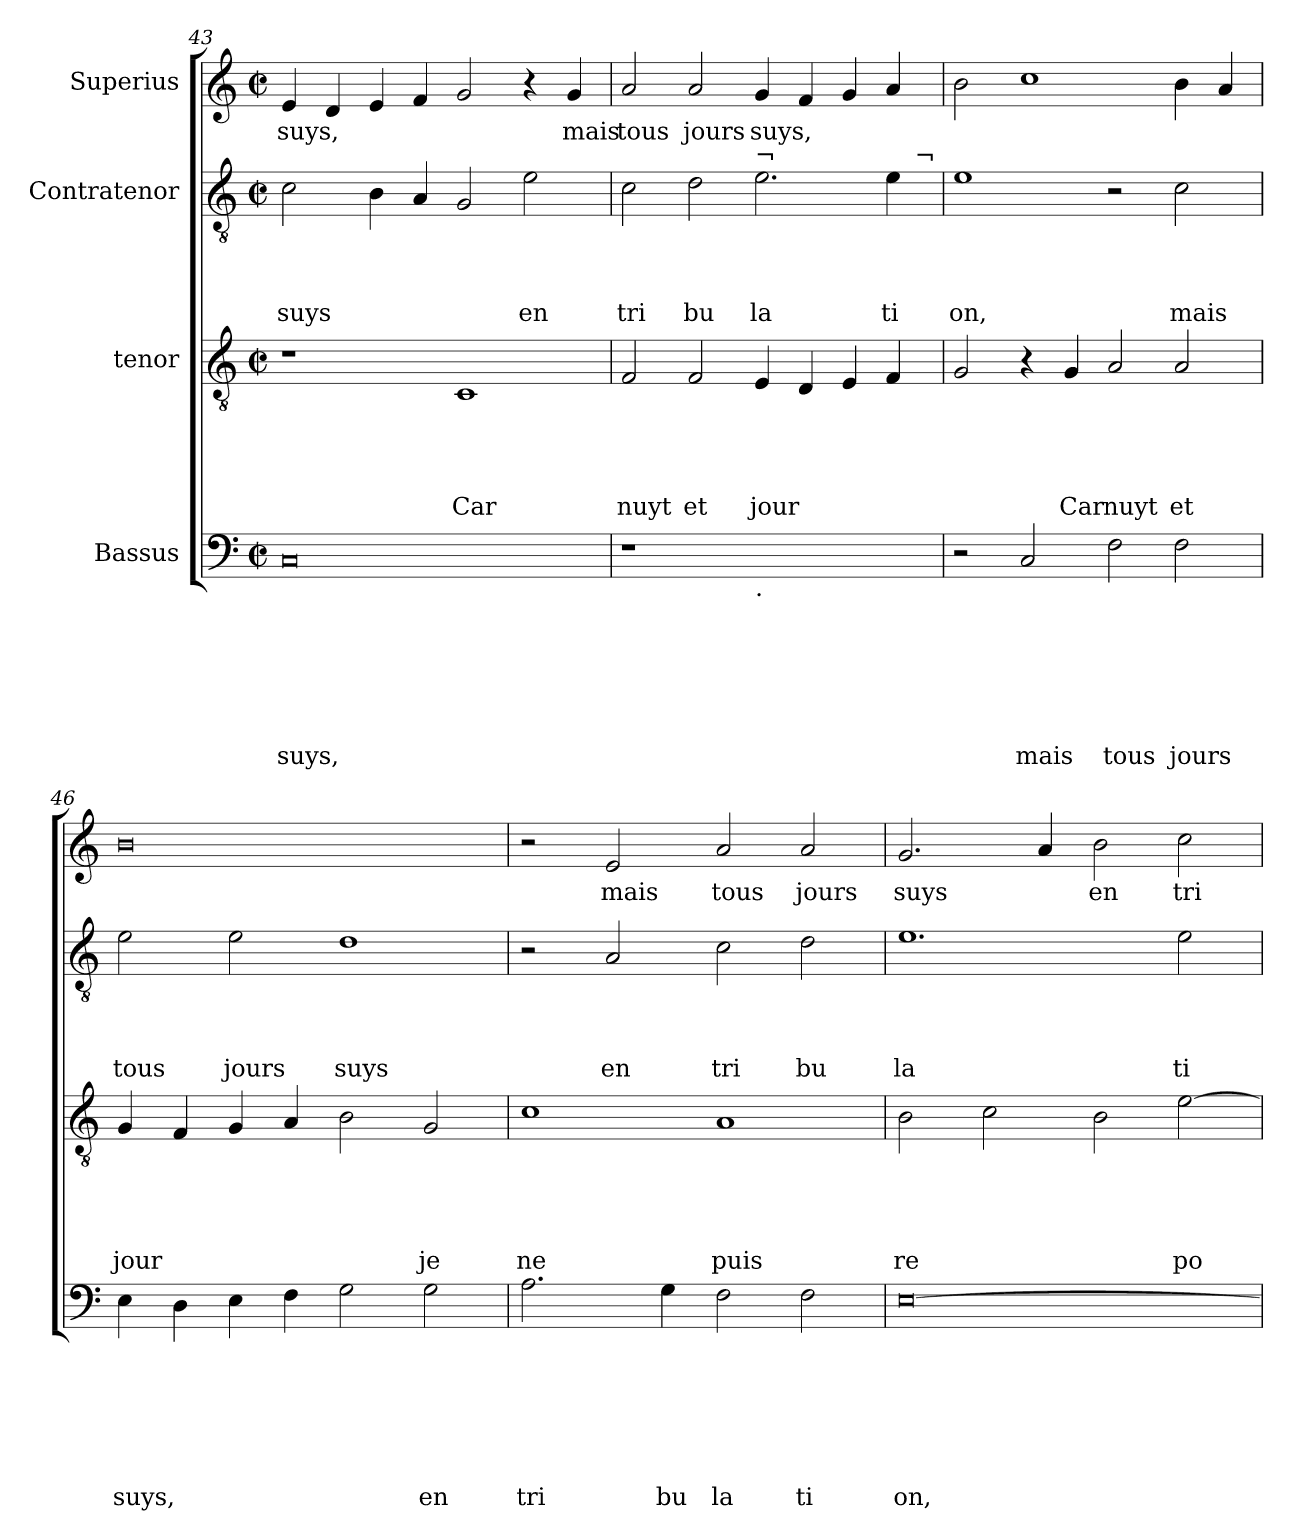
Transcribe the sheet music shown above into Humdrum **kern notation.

**kern	**text	**text	**text	**text	**text	**text	**text	**kern	**text	**text	**text	**text	**text	**kern	**text	**text	**text	**text	**kern	**text
*part4	*part4	*part4	*part4	*part4	*part4	*part4	*part4	*part3	*part3	*part3	*part3	*part3	*part3	*part2	*part2	*part2	*part2	*part2	*part1	*part1
*staff4	*staff4	*staff4	*staff4	*staff4	*staff4	*staff4	*staff4	*staff3	*staff3	*staff3	*staff3	*staff3	*staff3	*staff2	*staff2	*staff2	*staff2	*staff2	*staff1	*staff1
*I"Bassus	*	*	*	*	*	*	*	*I"tenor	*	*	*	*	*	*I"Contratenor	*	*	*	*	*I"Superius	*
!!LO:PB:g=z
*clefF4	*	*	*	*	*	*	*	*clefGv2	*	*	*	*	*	*clefGv2	*	*	*	*	*clefG2	*
*k[]	*	*	*	*	*	*	*	*k[]	*	*	*	*	*	*k[]	*	*	*	*	*k[]	*
*C:	*	*	*	*	*	*	*	*C:	*	*	*	*	*	*C:	*	*	*	*	*C:	*
*M2/2	*	*	*	*	*	*	*	*M2/2	*	*	*	*	*	*M2/2	*	*	*	*	*M2/2	*
*met(c|)	*	*	*	*	*	*	*	*met(c|)	*	*	*	*	*	*met(c|)	*	*	*	*	*met(c|)	*
=43	=43	=43	=43	=43	=43	=43	=43	=43	=43	=43	=43	=43	=43	=43	=43	=43	=43	=43	=43	=43
!	!	!	!	!	!	!	!LO:LY:b	!	!	!	!	!	!	!	!	!	!	!LO:LY:b	!	!LO:LY:b
0C	.	.	.	.	.	.	suys,	1r	.	.	.	.	.	2c\	.	.	.	suys	4e/	suys,
.	.	.	.	.	.	.	.	.	.	.	.	.	.	.	.	.	.	.	4d/	.
.	.	.	.	.	.	.	.	.	.	.	.	.	.	4B\	.	.	.	.	4e/	.
.	.	.	.	.	.	.	.	.	.	.	.	.	.	4A/	.	.	.	.	4f/	.
!	!	!	!	!	!	!	!	!	!	!	!	!	!LO:LY:b	!	!	!	!	!	!	!
.	.	.	.	.	.	.	.	1C	.	.	.	.	Car	2G/	.	.	.	.	2g/	.
!	!	!	!	!	!	!	!	!	!	!	!	!	!	!	!	!	!	!LO:LY:b	!	!
.	.	.	.	.	.	.	.	.	.	.	.	.	.	2e\	.	.	.	en	4r	.
!	!	!	!	!	!	!	!	!	!	!	!	!	!	!	!	!	!	!	!	!LO:LY:b
.	.	.	.	.	.	.	.	.	.	.	.	.	.	.	.	.	.	.	4g/	mais
=44	=44	=44	=44	=44	=44	=44	=44	=44	=44	=44	=44	=44	=44	=44	=44	=44	=44	=44	=44	=44
!	!	!	!	!	!	!	!	!	!	!	!	!	!LO:LY:b	!	!	!	!	!LO:LY:b	!	!LO:LY:b
*	*	*	*	*	*	*	*	*	*	*	*	*	*	*^	*	*	*	*	*	*
1r	.	.	.	.	.	.	.	2F/	.	.	.	.	nuyt	2c\	1...ryy	.	.	.	tri	2a/	tous
!	!	!	!	!	!	!	!	!	!	!	!	!	!LO:LY:b	!	!	!	!	!	!LO:LY:b	!	!LO:LY:b
.	.	.	.	.	.	.	.	2F/	.	.	.	.	et	2d\	.	.	.	.	bu	2a/	jours
!	!	!	!	!	!	!	!	!	!	!	!	!	!	!LO:TX:a:t=¬	!	!	!	!	!	!	!
!LO:TX:b:t=.	!	!	!	!	!	!	!	!	!	!	!	!	!	!	!	!	!	!	!	!	!
!	!	!	!	!	!	!	!	!	!	!	!	!	!LO:LY:b	!	!	!	!	!	!LO:LY:b	!	!LO:LY:b
1ryy	.	.	.	.	.	.	.	4E/	.	.	.	.	jour	2.e\	.	.	.	.	la	4g/	suys,
.	.	.	.	.	.	.	.	4D/	.	.	.	.	.	.	.	.	.	.	.	4f/	.
.	.	.	.	.	.	.	.	4E/	.	.	.	.	.	.	.	.	.	.	.	4g/	.
!	!	!	!	!	!	!	!	!	!	!	!	!	!	!	!	!	!	!	!LO:LY:b	!	!
.	.	.	.	.	.	.	.	4F/	.	.	.	.	.	4e\	.	.	.	.	ti	4a/	.
!	!	!	!	!	!	!	!	!	!	!	!	!	!	!	!LO:TX:a:t=¬	!	!	!	!	!	!
.	.	.	.	.	.	.	.	.	.	.	.	.	.	.	8ryy	.	.	.	.	.	.
=45	=45	=45	=45	=45	=45	=45	=45	=45	=45	=45	=45	=45	=45	=45	=45	=45	=45	=45	=45	=45	=45
!	!	!	!	!	!	!	!	!	!	!	!	!	!	!	!	!	!	!	!LO:LY:b	!	!
*	*	*	*	*	*	*	*	*	*	*	*	*	*	*v	*v	*	*	*	*	*	*
2r	.	.	.	.	.	.	.	2G/	.	.	.	.	.	1e	.	.	.	on,	2b\	.
!	!	!	!	!	!	!	!LO:LY:b	!	!	!	!	!	!	!	!	!	!	!	!	!
2C/	.	.	.	.	.	.	mais	4r	.	.	.	.	.	.	.	.	.	.	1cc	.
!	!	!	!	!	!	!	!	!	!	!	!	!	!LO:LY:b	!	!	!	!	!	!	!
.	.	.	.	.	.	.	.	4G/	.	.	.	.	Car	.	.	.	.	.	.	.
!	!	!	!	!	!	!	!LO:LY:b	!	!	!	!	!	!LO:LY:b	!	!	!	!	!	!	!
2F\	.	.	.	.	.	.	tous	2A/	.	.	.	.	nuyt	2r	.	.	.	.	.	.
!	!	!	!	!	!	!	!LO:LY:b	!	!	!	!	!	!LO:LY:b	!	!	!	!	!LO:LY:b	!	!
2F\	.	.	.	.	.	.	jours	2A/	.	.	.	.	et	2c\	.	.	.	mais	4b\	.
.	.	.	.	.	.	.	.	.	.	.	.	.	.	.	.	.	.	.	4a/	.
=46	=46	=46	=46	=46	=46	=46	=46	=46	=46	=46	=46	=46	=46	=46	=46	=46	=46	=46	=46	=46
!	!	!	!	!	!	!	!LO:LY:b	!	!	!	!	!	!LO:LY:b	!	!	!	!	!LO:LY:b	!	!
4E\	.	.	.	.	.	.	suys,	4G/	.	.	.	.	jour	2e\	.	.	.	tous	0b	.
4D\	.	.	.	.	.	.	.	4F/	.	.	.	.	.	.	.	.	.	.	.	.
!	!	!	!	!	!	!	!	!	!	!	!	!	!	!	!	!	!	!LO:LY:b	!	!
4E\	.	.	.	.	.	.	.	4G/	.	.	.	.	.	2e\	.	.	.	jours	.	.
4F\	.	.	.	.	.	.	.	4A/	.	.	.	.	.	.	.	.	.	.	.	.
!	!	!	!	!	!	!	!	!	!	!	!	!	!	!	!	!	!	!LO:LY:b	!	!
2G\	.	.	.	.	.	.	.	2B\	.	.	.	.	.	1d	.	.	.	suys	.	.
!	!	!	!	!	!	!	!LO:LY:b	!	!	!	!	!	!LO:LY:b	!	!	!	!	!	!	!
2G\	.	.	.	.	.	.	en	2G/	.	.	.	.	je	.	.	.	.	.	.	.
=47	=47	=47	=47	=47	=47	=47	=47	=47	=47	=47	=47	=47	=47	=47	=47	=47	=47	=47	=47	=47
!	!	!	!	!	!	!	!LO:LY:b	!	!	!	!	!	!LO:LY:b	!	!	!	!	!	!	!
2.A\	.	.	.	.	.	.	tri	1c	.	.	.	.	ne	2r	.	.	.	.	2r	.
!	!	!	!	!	!	!	!	!	!	!	!	!	!	!	!	!	!	!LO:LY:b	!	!LO:LY:b
.	.	.	.	.	.	.	.	.	.	.	.	.	.	2A/	.	.	.	en	2e/	mais
!	!	!	!	!	!	!	!LO:LY:b	!	!	!	!	!	!	!	!	!	!	!	!	!
4G\	.	.	.	.	.	.	bu	.	.	.	.	.	.	.	.	.	.	.	.	.
!	!	!	!	!	!	!	!LO:LY:b	!	!	!	!	!	!LO:LY:b	!	!	!	!	!LO:LY:b	!	!LO:LY:b
2F\	.	.	.	.	.	.	la	1A	.	.	.	.	puis	2c\	.	.	.	tri	2a/	tous
!	!	!	!	!	!	!	!LO:LY:b	!	!	!	!	!	!	!	!	!	!	!LO:LY:b	!	!LO:LY:b
2F\	.	.	.	.	.	.	ti	.	.	.	.	.	.	2d\	.	.	.	bu	2a/	jours
!!LO:LB:g=z
=48	=48	=48	=48	=48	=48	=48	=48	=48	=48	=48	=48	=48	=48	=48	=48	=48	=48	=48	=48	=48
!	!	!	!	!	!	!	!LO:LY:b	!	!	!	!	!	!LO:LY:b	!	!	!	!	!LO:LY:b	!	!LO:LY:b
[>0E	.	.	.	.	.	.	on,	2B\	.	.	.	.	re	1.e	.	.	.	la	2.g/	suys
.	.	.	.	.	.	.	.	2c\	.	.	.	.	.	.	.	.	.	.	.	.
.	.	.	.	.	.	.	.	.	.	.	.	.	.	.	.	.	.	.	4a/	.
!	!	!	!	!	!	!	!	!	!	!	!	!	!	!	!	!	!	!	!	!LO:LY:b
.	.	.	.	.	.	.	.	2B\	.	.	.	.	.	.	.	.	.	.	2b\	en
!	!	!	!	!	!	!	!	!	!	!	!	!	!LO:LY:b	!	!	!	!	!LO:LY:b	!	!LO:LY:b
.	.	.	.	.	.	.	.	[>2e\	.	.	.	.	po	2e\	.	.	.	ti	2cc\	tri
=	=	=	=	=	=	=	=	=	=	=	=	=	=	=	=	=	=	=	=	=
*-	*-	*-	*-	*-	*-	*-	*-	*-	*-	*-	*-	*-	*-	*-	*-	*-	*-	*-	*-	*-
